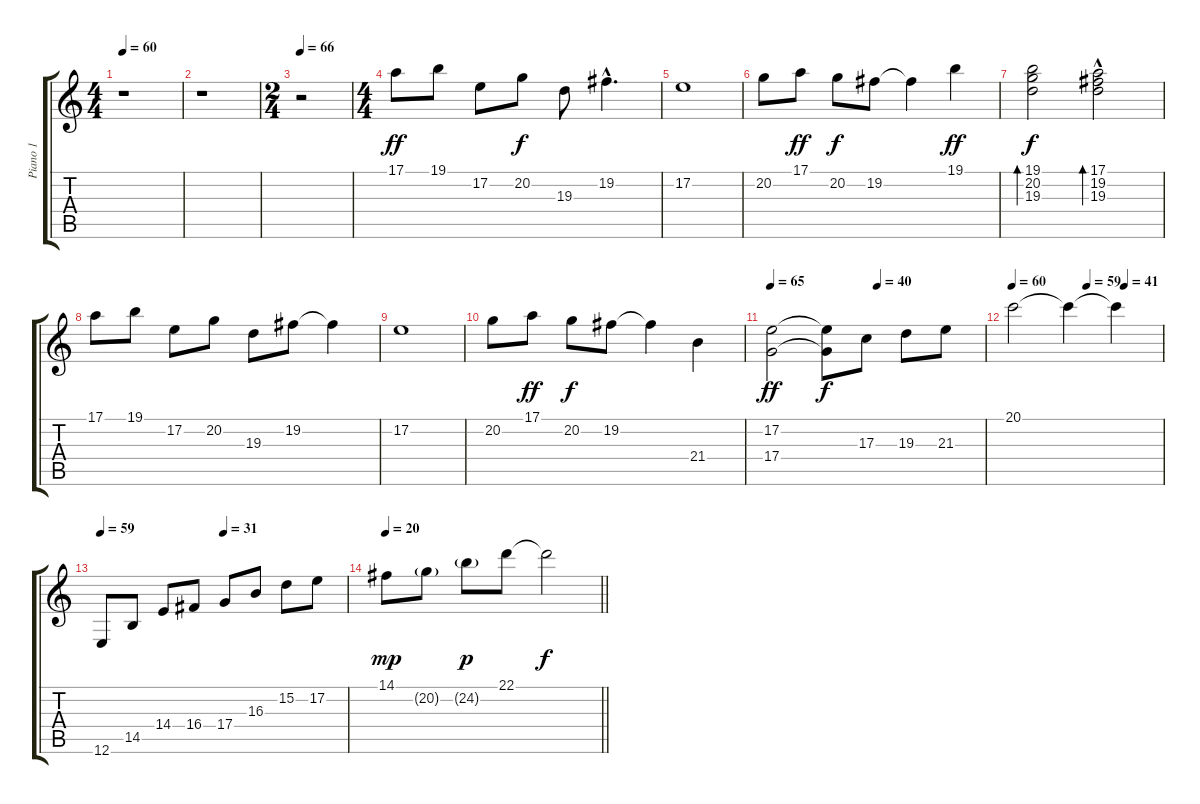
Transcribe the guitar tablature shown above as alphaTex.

\track ("Piano 1" "Piano 1") {instrument acousticgrandpiano}
\staff {score tabs}
\tuning (E4 B3 G3 D3 A2 E2) {hide}
\ts (4 4)
\tempo 60
\clef g2
\ks c
r.1{dy f} |
r.1 |
\ts (2 4)
\tempo 66
r.2{volume 10} |
\ts (4 4)
17.1.8{dy ff} 19.1.8 17.2.8 20.2.8{dy f} 19.3.8 19.2{hac}.4{d} |
17.2.1 |
20.2.8 17.1.8{dy ff} 20.2.8{dy f} 19.2.8 19.2{t}.4 19.1.4{dy ff} |
(19.1 20.2 19.3).2{bd 240 dy f} (17.1{hac} 19.2 19.3).2{bd 240} |
17.1.8 19.1.8 17.2.8 20.2.8 19.3.8 19.2.8 19.2{t}.4 |
17.2.1 |
20.2.8 17.1.8{dy ff} 20.2.8{dy f} 19.2.8 19.2{t}.4 21.4.4 |
\tempo 65
\tempo (40 0.5)
(17.2 17.4).2{dy ff} (17.2{t} 17.4{t}).8{dy f} 17.3.8 19.3.8 21.3.8 |
\tempo 60
\tempo (59 0.5)
\tempo (41 0.75)
20.1.2 20.1{t}.4 20.1{t}.4 |
\tempo 59
\tempo (31 0.5)
12.6.8 14.5.8 14.4.8 16.4.8 17.4.8 16.3.8 15.2.8 17.2.8 |
\tempo 20
\barLineRight lightlight
14.1.8{dy mp} 20.2{g}.8 24.2{g}.8{dy p} 22.1.8 22.1{t}.2{dy f}
